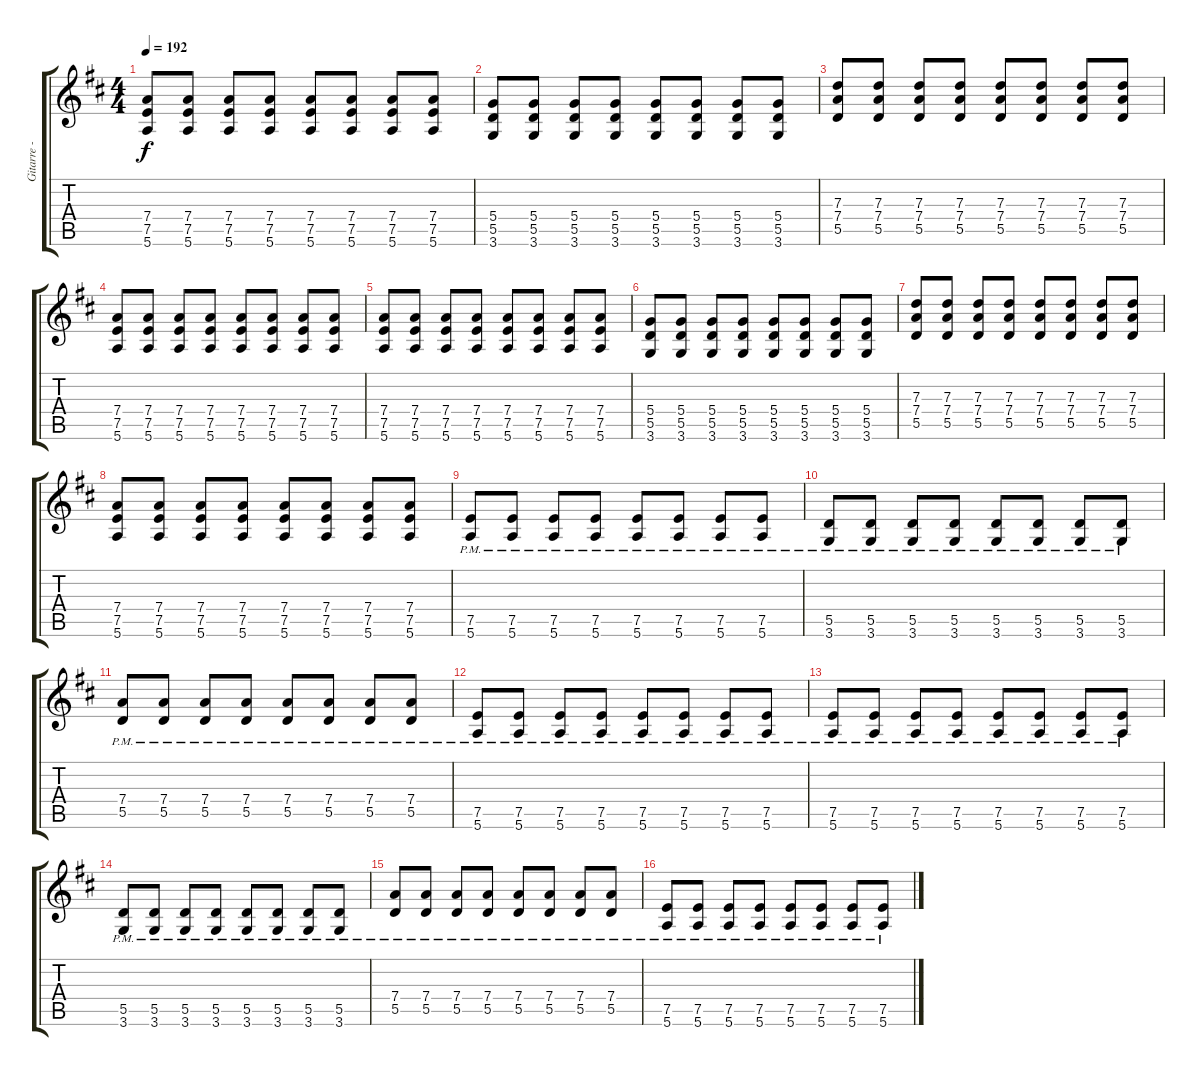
\track ("Gitarre - Breiti" "Gitarre - ") {instrument distortionguitar}
\staff {score tabs}
\tuning (E4 B3 G3 D3 A2 E2) {hide}
\ts (4 4)
\tempo 192
\clef g2
\ks d
(7.4 7.5 5.6).8{dy f instrument distortionguitar} (7.4 7.5 5.6).8 (7.4 7.5 5.6).8 (7.4 7.5 5.6).8 (7.4 7.5 5.6).8 (7.4 7.5 5.6).8 (7.4 7.5 5.6).8 (7.4 7.5 5.6).8 |
(5.4 5.5 3.6).8 (5.4 5.5 3.6).8 (5.4 5.5 3.6).8 (5.4 5.5 3.6).8 (5.4 5.5 3.6).8 (5.4 5.5 3.6).8 (5.4 5.5 3.6).8 (5.4 5.5 3.6).8 |
(7.3 7.4 5.5).8 (7.3 7.4 5.5).8 (7.3 7.4 5.5).8 (7.3 7.4 5.5).8 (7.3 7.4 5.5).8 (7.3 7.4 5.5).8 (7.3 7.4 5.5).8 (7.3 7.4 5.5).8 |
(7.4 7.5 5.6).8 (7.4 7.5 5.6).8 (7.4 7.5 5.6).8 (7.4 7.5 5.6).8 (7.4 7.5 5.6).8 (7.4 7.5 5.6).8 (7.4 7.5 5.6).8 (7.4 7.5 5.6).8 |
(7.4 7.5 5.6).8 (7.4 7.5 5.6).8 (7.4 7.5 5.6).8 (7.4 7.5 5.6).8 (7.4 7.5 5.6).8 (7.4 7.5 5.6).8 (7.4 7.5 5.6).8 (7.4 7.5 5.6).8 |
(5.4 5.5 3.6).8 (5.4 5.5 3.6).8 (5.4 5.5 3.6).8 (5.4 5.5 3.6).8 (5.4 5.5 3.6).8 (5.4 5.5 3.6).8 (5.4 5.5 3.6).8 (5.4 5.5 3.6).8 |
(7.3 7.4 5.5).8 (7.3 7.4 5.5).8 (7.3 7.4 5.5).8 (7.3 7.4 5.5).8 (7.3 7.4 5.5).8 (7.3 7.4 5.5).8 (7.3 7.4 5.5).8 (7.3 7.4 5.5).8 |
(7.4 7.5 5.6).8 (7.4 7.5 5.6).8 (7.4 7.5 5.6).8 (7.4 7.5 5.6).8 (7.4 7.5 5.6).8 (7.4 7.5 5.6).8 (7.4 7.5 5.6).8 (7.4 7.5 5.6).8 |
(7.5{pm} 5.6{pm}).8 (7.5{pm} 5.6{pm}).8 (7.5{pm} 5.6{pm}).8 (7.5{pm} 5.6{pm}).8 (7.5{pm} 5.6{pm}).8 (7.5{pm} 5.6{pm}).8 (7.5{pm} 5.6{pm}).8 (7.5{pm} 5.6{pm}).8 |
(5.5{pm} 3.6{pm}).8 (5.5{pm} 3.6{pm}).8 (5.5{pm} 3.6{pm}).8 (5.5{pm} 3.6{pm}).8 (5.5{pm} 3.6{pm}).8 (5.5{pm} 3.6{pm}).8 (5.5{pm} 3.6{pm}).8 (5.5{pm} 3.6{pm}).8 |
(7.4{pm} 5.5{pm}).8 (7.4{pm} 5.5{pm}).8 (7.4{pm} 5.5{pm}).8 (7.4{pm} 5.5{pm}).8 (7.4{pm} 5.5{pm}).8 (7.4{pm} 5.5{pm}).8 (7.4{pm} 5.5{pm}).8 (7.4{pm} 5.5{pm}).8 |
(7.5{pm} 5.6{pm}).8 (7.5{pm} 5.6{pm}).8 (7.5{pm} 5.6{pm}).8 (7.5{pm} 5.6{pm}).8 (7.5{pm} 5.6{pm}).8 (7.5{pm} 5.6{pm}).8 (7.5{pm} 5.6{pm}).8 (7.5{pm} 5.6{pm}).8 |
(7.5{pm} 5.6{pm}).8 (7.5{pm} 5.6{pm}).8 (7.5{pm} 5.6{pm}).8 (7.5{pm} 5.6{pm}).8 (7.5{pm} 5.6{pm}).8 (7.5{pm} 5.6{pm}).8 (7.5{pm} 5.6{pm}).8 (7.5{pm} 5.6{pm}).8 |
(5.5{pm} 3.6{pm}).8 (5.5{pm} 3.6{pm}).8 (5.5{pm} 3.6{pm}).8 (5.5{pm} 3.6{pm}).8 (5.5{pm} 3.6{pm}).8 (5.5{pm} 3.6{pm}).8 (5.5{pm} 3.6{pm}).8 (5.5{pm} 3.6{pm}).8 |
(7.4{pm} 5.5{pm}).8 (7.4{pm} 5.5{pm}).8 (7.4{pm} 5.5{pm}).8 (7.4{pm} 5.5{pm}).8 (7.4{pm} 5.5{pm}).8 (7.4{pm} 5.5{pm}).8 (7.4{pm} 5.5{pm}).8 (7.4{pm} 5.5{pm}).8 |
(7.5{pm} 5.6{pm}).8 (7.5{pm} 5.6{pm}).8 (7.5{pm} 5.6{pm}).8 (7.5{pm} 5.6{pm}).8 (7.5{pm} 5.6{pm}).8 (7.5{pm} 5.6{pm}).8 (7.5{pm} 5.6{pm}).8 (7.5{pm} 5.6{pm}).8
